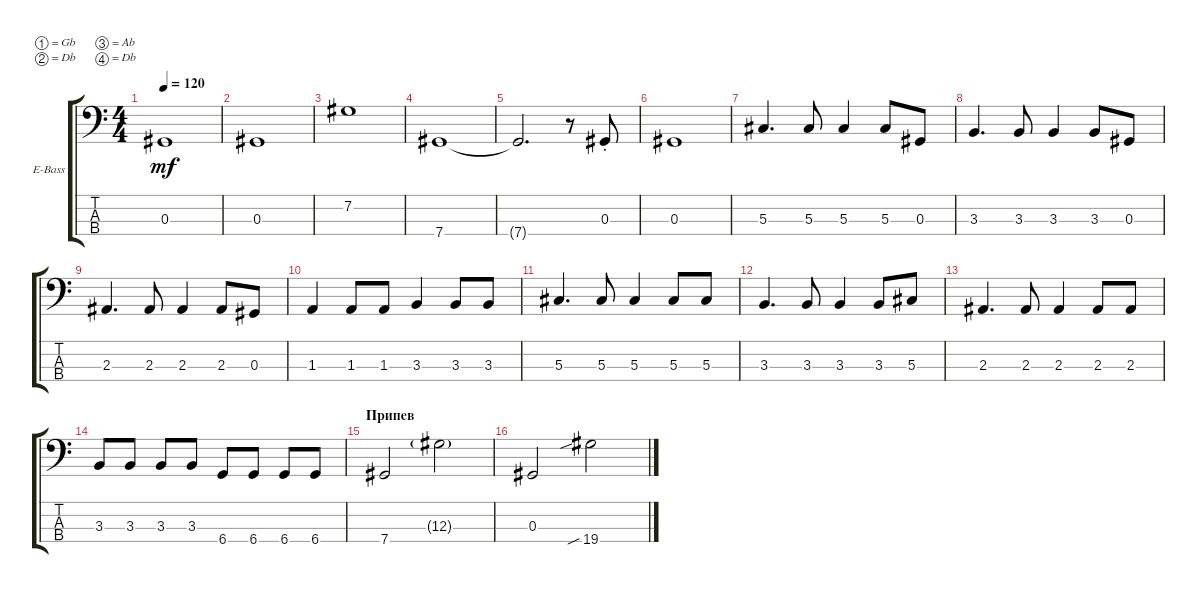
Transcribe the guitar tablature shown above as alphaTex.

\defaultSystemsLayout 4
\bracketExtendMode groupsimilarinstruments
\firstSystemTrackNameOrientation horizontal
\otherSystemsTrackNameOrientation horizontal
\track ("Electric Bass" "E-Bass") {instrument electricbassfinger}
\staff {score tabs}
\tuning (Gb2 Db2 Ab1 Db1)
\ts (4 4)
\tempo 120
\clef f4
\scale
0.333333
\ks c
0.3{t}.1{dy mf} |
\scale
0.333333 0.3.1 |
\scale
0.333333 7.2.1 |
\scale
0.333333 7.4.1 |
\scale
0.333333 7.4{t}.2{d} r.8 0.3{st}.8 |
\scale
0.333333 0.3.1 |
\scale
0.333333 5.3.4{d} 5.3.8 5.3.4 5.3.8 0.3.8 |
\scale
0.333333 3.3.4{d} 3.3.8 3.3.4 3.3.8 0.3.8 |
\scale
0.333333 2.3.4{d} 2.3.8 2.3.4 2.3.8 0.3.8 |
\scale
0.333333 1.3.4 1.3.8 1.3.8 3.3.4 3.3.8 3.3.8 |
\scale
0.333333 5.3.4{d} 5.3.8 5.3.4 5.3.8 5.3.8 |
\scale
0.333333 3.3.4{d} 3.3.8 3.3.4 3.3.8 5.3.8 |
\scale
0.333333 2.3.4{d} 2.3.8 2.3.4 2.3.8 2.3.8 |
\scale
0.333333 3.3.8 3.3.8 3.3.8 3.3.8 6.4.8 6.4.8 6.4.8 6.4.8 |
\section ("" "Припев")
\scale
0.333333 7.4.2 12.3{g}.2 |
\scale
0.333333 0.3.2 19.4{sib sl}.2
